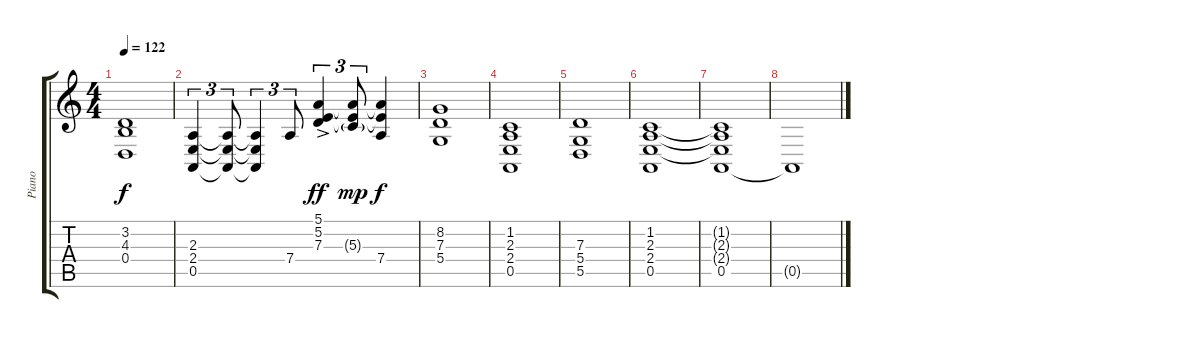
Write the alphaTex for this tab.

\track ("Piano" "Piano") {instrument acousticgrandpiano}
\staff {score tabs}
\tuning (E4 B3 G3 D3 A2 E2) {hide}
\ts (4 4)
\tempo 122
\clef g2
\ks c
(3.2 4.3 0.4).1{dy f} |
(2.3 2.4 0.5).4{tu (3 2)} (2.3{t} 2.4{t} 0.5{t}).8{tu (3 2)} (2.3{t} 2.4{t} 0.5{t}).4{tu (3 2)} 7.4.8{tu (3 2) volume 16} (5.1{ac} 5.2{ac} 7.3{ac}).4{tu (3 2) dy ff} (5.1{t} 5.2{t} 5.3{g}).8{tu (3 2) dy mp} (5.1{t} 5.2{t} 7.4).4{dy f} |
(8.2 7.3 5.4).1 |
(1.2 2.3 2.4 0.5).1{volume 13} |
(7.3 5.4 5.5).1 |
(1.2 2.3 2.4 0.5).1 |
(1.2{t} 2.3{t} 2.4{t} 0.5).1 |
0.5{t}.1
